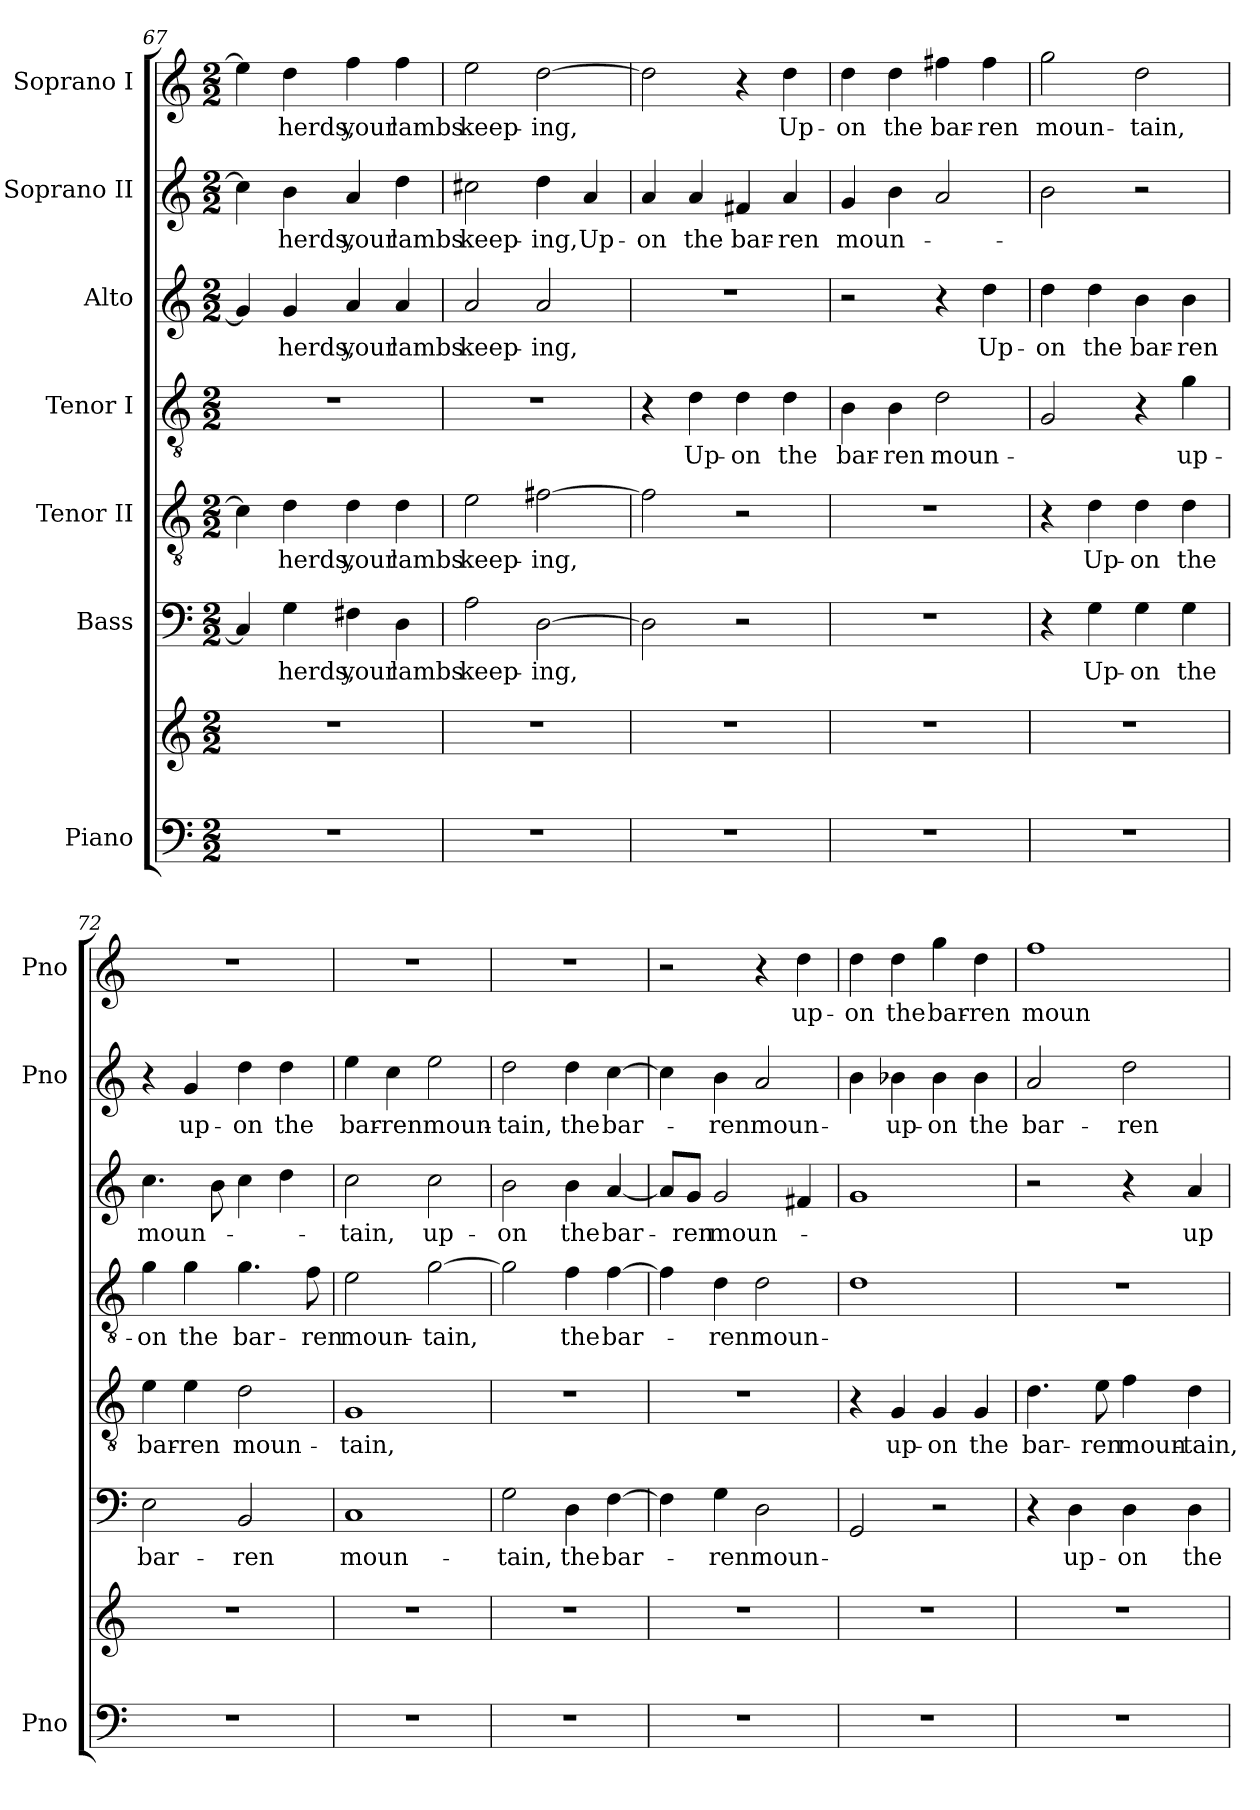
**kern	**kern	**kern	**text	**kern	**text	**kern	**text	**kern	**text	**kern	**text	**kern	**text
*part7	*part7	*part6	*part6	*part5	*part5	*part4	*part4	*part3	*part3	*part2	*part2	*part1	*part1
*staff8	*staff7	*staff6	*staff6	*staff5	*staff5	*staff4	*staff4	*staff3	*staff3	*staff2	*staff2	*staff1	*staff1
*I"Piano	*	*I"Bass	*	*I"Tenor II	*	*I"Tenor I	*	*I"Alto	*	*I"Soprano II	*	*I"Soprano I	*
*I'Pno	*	*	*	*	*	*	*	*	*	*I'Pno	*	*I'Pno	*
*clefF4	*clefG2	*clefF4	*	*clefGv2	*	*clefGv2	*	*clefG2	*	*clefG2	*	*clefG2	*
*k[]	*k[]	*k[]	*	*k[]	*	*k[]	*	*k[]	*	*k[]	*	*k[]	*
*C:	*C:	*C:	*	*C:	*	*C:	*	*C:	*	*C:	*	*C:	*
*M2/2	*M2/2	*M2/2	*	*M2/2	*	*M2/2	*	*M2/2	*	*M2/2	*	*M2/2	*
=67	=67	=67	=67	=67	=67	=67	=67	=67	=67	=67	=67	=67	=67
1r	1r	4C/]	.	4c\]	.	1r	.	4g/]	.	4cc\]	.	4ee\]	.
.	.	4G\	-herds,	4d\	-herds,	.	.	4g/	-herds,	4b\	-herds,	4dd\	-herds,
.	.	4F#X\	your	4d\	your	.	.	4a/	your	4a/	your	4ff\	your
.	.	4D\	lambs	4d\	lambs	.	.	4a/	lambs	4dd\	lambs	4ff\	lambs
=68	=68	=68	=68	=68	=68	=68	=68	=68	=68	=68	=68	=68	=68
1r	1r	2A\	keep-	2e\	keep-	1r	.	2a/	keep-	2cc#X\	keep-	2ee\	keep-
.	.	[2D\	-ing,	[2f#X\	-ing,	.	.	2a/	-ing,	4dd\	-ing,	[2dd\	-ing,
.	.	.	.	.	.	.	.	.	.	4a/	Up-	.	.
=69	=69	=69	=69	=69	=69	=69	=69	=69	=69	=69	=69	=69	=69
1r	1r	2D\]	.	2f#\]	.	4r	.	1r	.	4a/	-on	2dd\]	.
.	.	.	.	.	.	4d\	Up-	.	.	4a/	the	.	.
.	.	2r	.	2r	.	4d\	-on	.	.	4f#X/	bar-	4r	.
.	.	.	.	.	.	4d\	the	.	.	4a/	-ren	4dd\	Up-
=70	=70	=70	=70	=70	=70	=70	=70	=70	=70	=70	=70	=70	=70
1r	1r	1r	.	1r	.	4B\	bar-	2r	.	4g/	moun-	4dd\	-on
.	.	.	.	.	.	4B\	-ren	.	.	4b\	.	4dd\	the
.	.	.	.	.	.	2d\	moun-	4r	.	2a/	.	4ff#X\	bar-
.	.	.	.	.	.	.	.	4dd\	Up-	.	.	4ff#\	-ren
!!LO:LB:g=z
=71	=71	=71	=71	=71	=71	=71	=71	=71	=71	=71	=71	=71	=71
1r	1r	4r	.	4r	.	2G/	­	4dd\	-on	2b\	­	2gg\	moun-
.	.	4G\	Up-	4d\	Up-	.	.	4dd\	the	.	.	.	.
.	.	4G\	-on	4d\	-on	4r	.	4b\	bar-	2r	.	2dd\	-tain,
.	.	4G\	the	4d\	the	4g\	up-	4b\	-ren	.	.	.	.
=72	=72	=72	=72	=72	=72	=72	=72	=72	=72	=72	=72	=72	=72
1r	1r	2E\	bar-	4e\	bar-	4g\	-on	4.cc\	moun-	4r	.	1r	.
.	.	.	.	4e\	-ren	4g\	the	.	.	4g/	up-	.	.
.	.	.	.	.	.	.	.	8b\	.	.	.	.	.
.	.	2BB/	-ren	2d\	moun-	4.g\	bar-	4cc\	.	4dd\	-on	.	.
.	.	.	.	.	.	.	.	4dd\	.	4dd\	the	.	.
.	.	.	.	.	.	8f\	-ren	.	.	.	.	.	.
=73	=73	=73	=73	=73	=73	=73	=73	=73	=73	=73	=73	=73	=73
1r	1r	1C	moun-	1G	-tain,	2e\	moun-	2cc\	-tain,	4ee\	bar-	1r	.
.	.	.	.	.	.	.	.	.	.	4cc\	-ren	.	.
.	.	.	.	.	.	[2g\	-tain,	2cc\	up-	2ee\	moun-	.	.
=74	=74	=74	=74	=74	=74	=74	=74	=74	=74	=74	=74	=74	=74
1r	1r	2G\	-tain,	1r	.	2g\]	.	2b\	-on	2dd\	-tain,	1r	.
.	.	4D\	the	.	.	4f\	the	4b\	the	4dd\	the	.	.
.	.	[4F\	bar-	.	.	[4f\	bar-	[4a/	bar-	[4cc\	bar-	.	.
=75	=75	=75	=75	=75	=75	=75	=75	=75	=75	=75	=75	=75	=75
1r	1r	4F\]	.	1r	.	4f\]	.	8a/L]	.	4cc\]	.	2r	.
.	.	.	.	.	.	.	.	8g/J	-ren	.	.	.	.
.	.	4G\	-ren	.	.	4d\	-ren	2g/	moun-	4b\	-ren	.	.
.	.	2D\	moun-	.	.	2d\	moun-	.	.	2a/	moun-	4r	.
.	.	.	.	.	.	.	.	4f#X/	.	.	.	4dd\	up-
!!LO:PB:g=z
=76	=76	=76	=76	=76	=76	=76	=76	=76	=76	=76	=76	=76	=76
1r	1r	2GG/	­	4r	.	1d	­	1g	­	4b\	­	4dd\	-on
.	.	.	.	4G/	up-	.	.	.	.	4b-X\	up-	4dd\	the
.	.	2r	.	4G/	-on	.	.	.	.	4b-\	-on	4gg\	bar-
.	.	.	.	4G/	the	.	.	.	.	4b-\	the	4dd\	-ren
=77	=77	=77	=77	=77	=77	=77	=77	=77	=77	=77	=77	=77	=77
1r	1r	4r	.	4.d\	bar-	1r	.	2r	.	2a/	bar-	1ff	moun-
.	.	4D\	up-	.	.	.	.	.	.	.	.	.	.
.	.	.	.	8e\	-ren	.	.	.	.	.	.	.	.
.	.	4D\	-on	4f\	moun-	.	.	4r	.	2dd\	-ren	.	.
.	.	4D\	the	4d\	-tain,	.	.	4a/	up-	.	.	.	.
=	=	=	=	=	=	=	=	=	=	=	=	=	=
*-	*-	*-	*-	*-	*-	*-	*-	*-	*-	*-	*-	*-	*-
